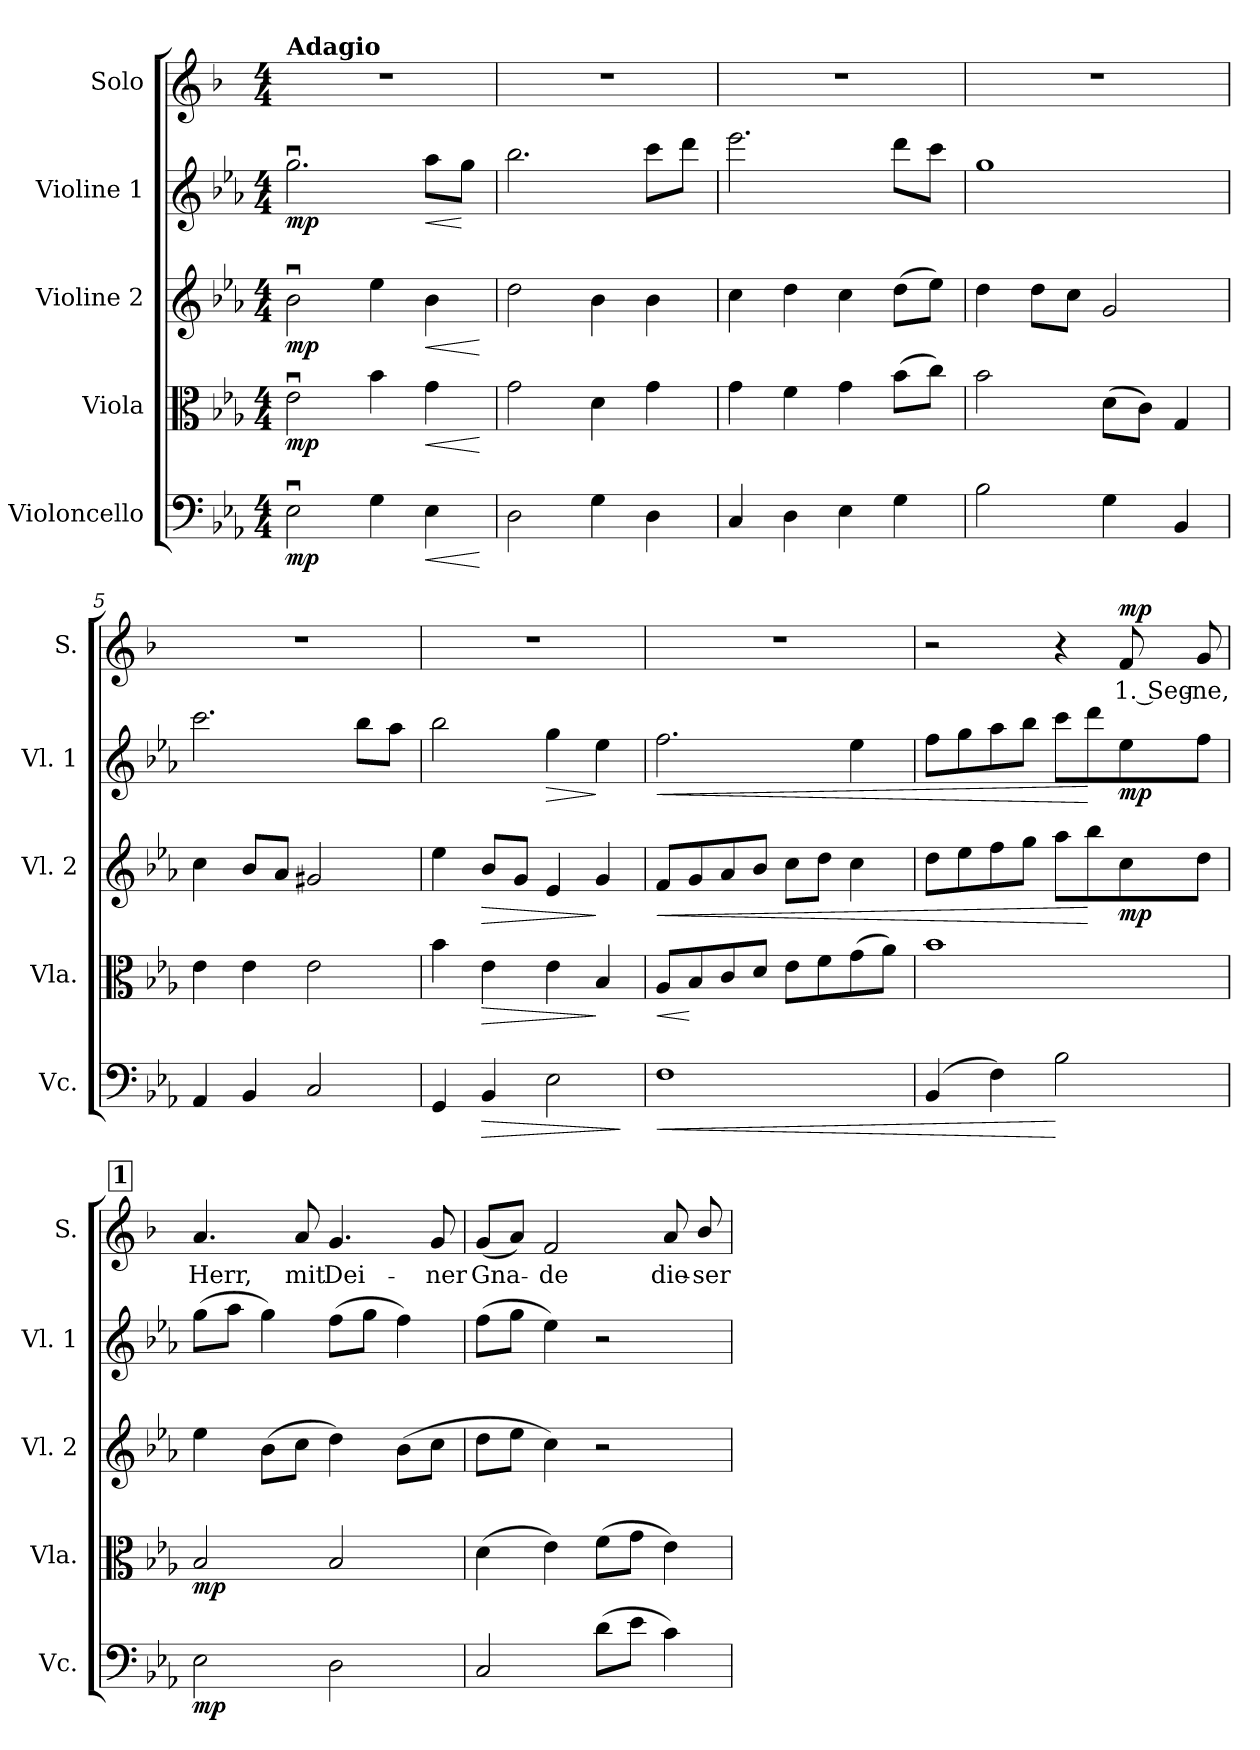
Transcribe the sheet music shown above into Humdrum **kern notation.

**kern	**dynam	**kern	**dynam	**kern	**dynam	**kern	**dynam	**kern	**text	**dynam
*part5	*part5	*part4	*part4	*part3	*part3	*part2	*part2	*part1	*part1	*part1
*staff5	*staff5	*staff4	*staff4	*staff3	*staff3	*staff2	*staff2	*staff1	*staff1	*staff1
*I"Violoncello	*	*I"Viola	*	*I"Violine 2	*	*I"Violine 1	*	*I"Solo	*	*
*I'Vc.	*	*I'Vla.	*	*I'Vl. 2	*	*I'Vl. 1	*	*I'S.	*	*
*clefF4	*	*clefC3	*	*clefG2	*	*clefG2	*	*clefG2	*	*
*	*	*	*	*	*	*	*	*ITrd1c2	*	*
*k[b-e-a-]	*	*k[b-e-a-]	*	*k[b-e-a-]	*	*k[b-e-a-]	*	*k[b-e-a-]	*	*
*E-:	*	*E-:	*	*E-:	*	*E-:	*	*E-:	*	*
*M4/4	*	*M4/4	*	*M4/4	*	*M4/4	*	*M4/4	*	*
=1	=1	=1	=1	=1	=1	=1	=1	=1	=1	=1
!	!	!	!	!	!	!	!	!LO:TX:a:B:t=Adagio	!	!
!	!LO:DY:b	!	!LO:DY:b	!	!LO:DY:b	!	!LO:DY:b	!	!	!
2E-u>\	mp	2e-u>\	mp	2b-u>\	mp	2.ggu>\	mp	1r	.	.
4G\	.	4b-\	.	4ee-\	.	.	.	.	.	.
!	!LO:HP:b	!	!LO:HP:b	!	!LO:HP:b	!	!LO:HP:b	!	!	!
4E-\	<	4g\	<	4b-\	<	8aa-\L	<	.	.	.
.	.	.	.	.	.	8gg\J	[	.	.	.
.	[	.	[	.	[	.	.	.	.	.
=2	=2	=2	=2	=2	=2	=2	=2	=2	=2	=2
2D\	.	2g\	.	2dd\	.	2.bb-\	.	1r	.	.
4G\	.	4d\	.	4b-\	.	.	.	.	.	.
4D\	.	4g\	.	4b-\	.	8ccc\L	.	.	.	.
.	.	.	.	.	.	8ddd\J	.	.	.	.
=3	=3	=3	=3	=3	=3	=3	=3	=3	=3	=3
4C/	.	4g\	.	4cc\	.	2.eee-\	.	1r	.	.
4D\	.	4f\	.	4dd\	.	.	.	.	.	.
4E-\	.	4g\	.	4cc\	.	.	.	.	.	.
4G\	.	(>8b-\L	.	(>8dd\L	.	8ddd\L	.	.	.	.
.	.	8cc\J)	.	8ee-\J)	.	8ccc\J	.	.	.	.
=4	=4	=4	=4	=4	=4	=4	=4	=4	=4	=4
2B-\	.	2b-\	.	4dd\	.	1gg	.	1r	.	.
.	.	.	.	8dd\L	.	.	.	.	.	.
.	.	.	.	8cc\J	.	.	.	.	.	.
4G\	.	(>8d\L	.	2g/	.	.	.	.	.	.
.	.	8c\J)	.	.	.	.	.	.	.	.
4BB-/	.	4G/	.	.	.	.	.	.	.	.
!!LO:LB:g=z
=5	=5	=5	=5	=5	=5	=5	=5	=5	=5	=5
4AA-/	.	4e-\	.	4cc\	.	2.ccc\	.	1r	.	.
4BB-/	.	4e-\	.	8b-/L	.	.	.	.	.	.
.	.	.	.	8a-/J	.	.	.	.	.	.
2C/	.	2e-\	.	2g#X/	.	.	.	.	.	.
.	.	.	.	.	.	8bb-\L	.	.	.	.
.	.	.	.	.	.	8aa-\J	.	.	.	.
=6	=6	=6	=6	=6	=6	=6	=6	=6	=6	=6
4GG/	.	4b-\	.	4ee-\	.	2bb-\	.	1r	.	.
!	!LO:HP:b	!	!LO:HP:b	!	!LO:HP:b	!	!	!	!	!
4BB-/	>	4e-\	>	8b-/L	>	.	.	.	.	.
.	.	.	.	8g/J	.	.	.	.	.	.
!	!	!	!	!	!	!	!LO:HP:b	!	!	!
2E-\	.	4e-\	.	4e-/	.	4gg\	>	.	.	.
.	.	4B-/	]	4g/	]	4ee-\	]	.	.	.
.	]	.	.	.	.	.	.	.	.	.
=7	=7	=7	=7	=7	=7	=7	=7	=7	=7	=7
!	!LO:HP:b	!	!LO:HP:b	!	!LO:HP:b	!	!LO:HP:b	!	!	!
1F	<	8A-/L	<	8f/L	<	2.ff\	<	1r	.	.
.	.	8B-/	[	8g/	.	.	.	.	.	.
.	.	8c/	.	8a-/	.	.	.	.	.	.
.	.	8d/J	.	8b-/J	.	.	.	.	.	.
.	.	8e-\L	.	8cc\L	.	.	.	.	.	.
.	.	8f\	.	8dd\J	.	.	.	.	.	.
.	.	(>8g\	.	4cc\	.	4ee-\	.	.	.	.
.	.	8a-\J)	.	.	.	.	.	.	.	.
=8	=8	=8	=8	=8	=8	=8	=8	=8	=8	=8
(4BB-/	.	1b-	.	8dd\L	.	8ff\L	.	2r	.	.
.	.	.	.	8ee-\	.	8gg\	.	.	.	.
4F\)	.	.	.	8ff\	.	8aa-\	.	.	.	.
.	.	.	.	8gg\J	.	8bb-\J	.	.	.	.
2B-\	[	.	.	8aa-\L	.	8ccc\L	.	4r	.	.
.	.	.	.	8bb-\	[	8ddd\	[	.	.	.
!	!	!	!	!	!LO:DY:b	!	!LO:DY:b	!	!LO:LY:b	!LO:DY:a
.	.	.	.	8cc\	mp	8ee-\	mp	8e-/	1. Seg-	mp
!	!	!	!	!	!	!	!	!	!LO:LY:b	!
.	.	.	.	8dd\J	.	8ff\J	.	8f/	-ne,	.
!!LO:PB:g=z
!!LO:REH:place=s1:a:B:fs=10.5:t=1
=9	=9	=9	=9	=9	=9	=9	=9	=9	=9	=9
!	!LO:DY:b	!	!LO:DY:b	!	!	!	!	!	!LO:LY:b	!
2E-\	mp	2B-/	mp	4ee-\	.	(>8gg\L	.	4.g/	Herr,	.
.	.	.	.	.	.	8aa-\J	.	.	.	.
.	.	.	.	(>8b-\L	.	4gg\)	.	.	.	.
!	!	!	!	!	!	!	!	!	!LO:LY:b	!
.	.	.	.	8cc\J	.	.	.	8g/	mit	.
!	!	!	!	!	!	!	!	!	!LO:LY:b	!
2D\	.	2B-/	.	4dd\)	.	(>8ff\L	.	4.f/	Dei-	.
.	.	.	.	.	.	8gg\J	.	.	.	.
.	.	.	.	(>8b-\L	.	4ff\)	.	.	.	.
!	!	!	!	!	!	!	!	!	!LO:LY:b	!
.	.	.	.	8cc\J	.	.	.	8f/	-ner	.
=10	=10	=10	=10	=10	=10	=10	=10	=10	=10	=10
!	!	!	!	!	!	!	!	!	!LO:LY:b	!
2C/	.	(>4d\	.	8dd\L	.	(>8ff\L	.	(<8f/L	Gna-	.
.	.	.	.	8ee-\J	.	8gg\J	.	8g/J)	.	.
!	!	!	!	!	!	!	!	!	!LO:LY:b	!
.	.	4e-\)	.	4cc\)	.	4ee-\)	.	2e-/	-de	.
(>8d\L	.	(>8f\L	.	2r	.	2r	.	.	.	.
8e-\J	.	8g\J	.	.	.	.	.	.	.	.
!	!	!	!	!	!	!	!	!	!LO:LY:b	!
4c\)	.	4e-\)	.	.	.	.	.	8g/	die-	.
!	!	!	!	!	!	!	!	!	!LO:LY:b	!
.	.	.	.	.	.	.	.	8a-/	-ser	.
=	=	=	=	=	=	=	=	=	=	=
*-	*-	*-	*-	*-	*-	*-	*-	*-	*-	*-
